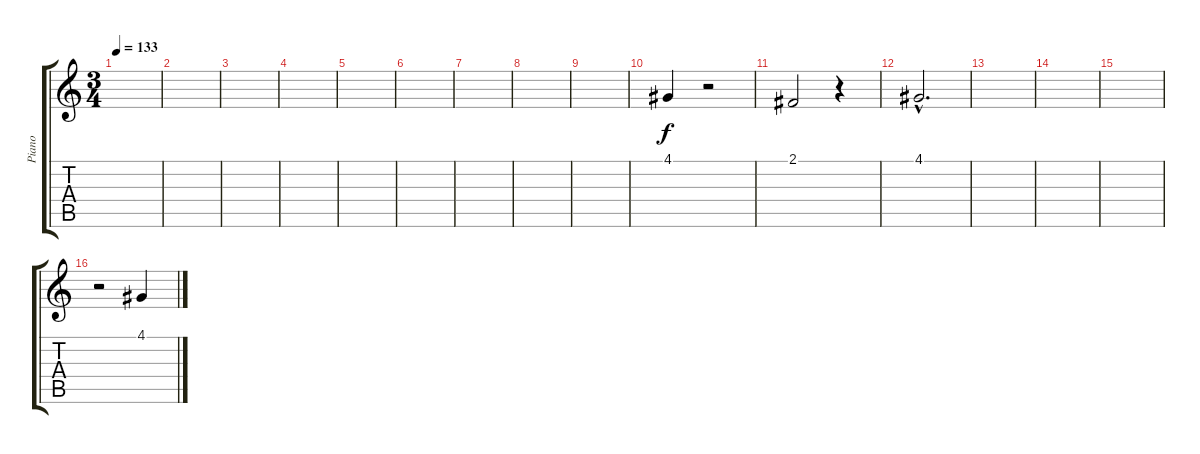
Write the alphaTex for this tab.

\track ("Piano" "Piano") {instrument acousticgrandpiano}
\staff {score tabs}
\tuning (E4 B3 G3 D3 A2 E2) {hide}
\ts (3 4)
\tempo 133
\clef g2
\ks c
|
|
|
|
|
|
|
|
|
4.1.4 r.2 |
2.1.2 r.4 |
4.1{hac}.2{d} |
|
|
|
r.2 4.1.4
